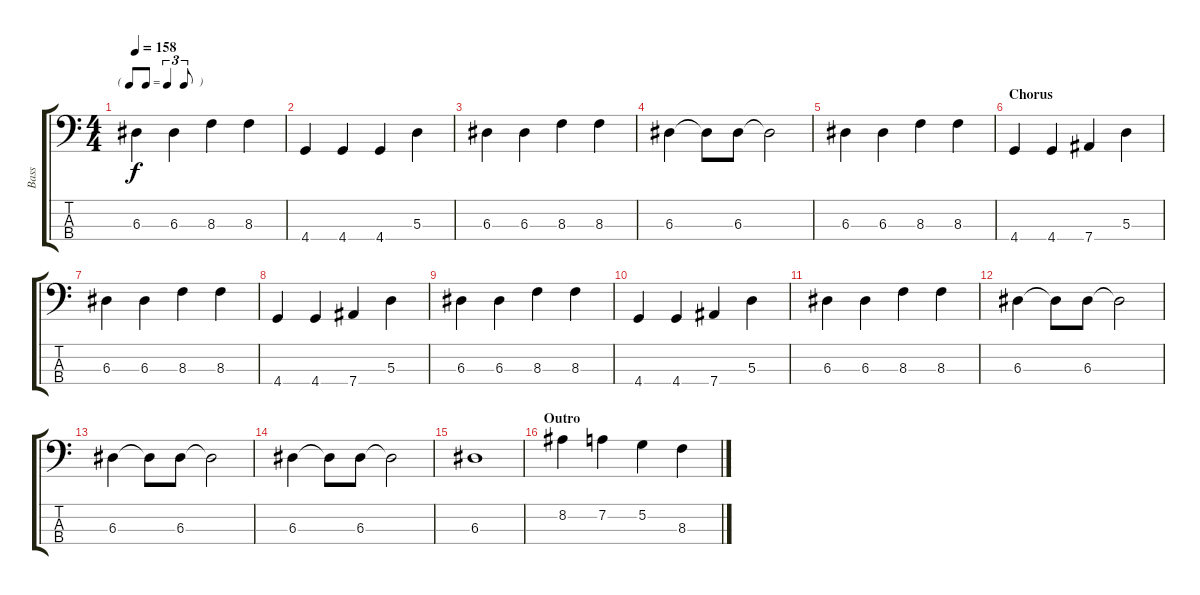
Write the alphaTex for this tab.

\track ("Bass" "Bass") {instrument electricbassfinger}
\staff {score tabs}
\tuning (G2 D2 A1 Eb1) {hide}
\ts (4 4)
\tf triplet8th
\tempo 158
\clef f4
\ks c
6.3.4{dy f} 6.3.4 8.3.4 8.3.4 |
4.4.4 4.4.4 4.4.4 5.3.4 |
6.3.4 6.3.4 8.3.4 8.3.4 |
6.3.4 6.3{t}.8 6.3.8 6.3{t}.2 |
6.3.4 6.3.4 8.3.4 8.3.4 |
\section ("" "Chorus")
4.4.4 4.4.4 7.4.4 5.3.4 |
6.3.4 6.3.4 8.3.4 8.3.4 |
4.4.4 4.4.4 7.4.4 5.3.4 |
6.3.4 6.3.4 8.3.4 8.3.4 |
4.4.4 4.4.4 7.4.4 5.3.4 |
6.3.4 6.3.4 8.3.4 8.3.4 |
6.3.4 6.3{t}.8 6.3.8 6.3{t}.2 |
6.3.4 6.3{t}.8 6.3.8 6.3{t}.2 |
6.3.4 6.3{t}.8 6.3.8 6.3{t}.2 |
6.3.1 |
\section ("" "Outro")
8.2.4 7.2.4 5.2.4 8.3.4
